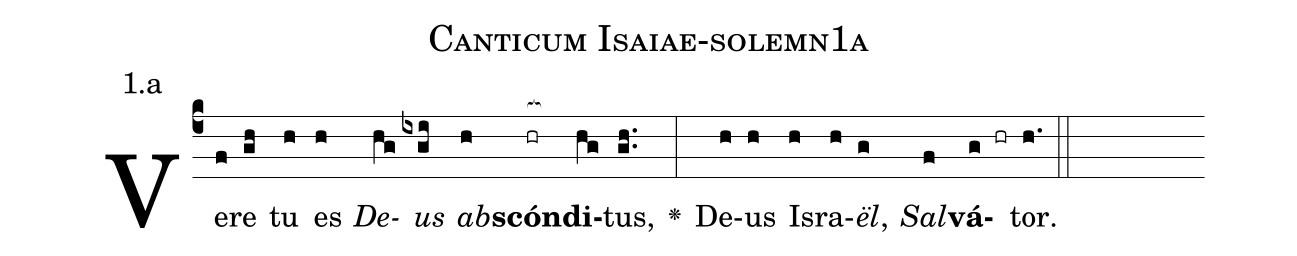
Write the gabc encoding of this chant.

name: Canticum Isaiae-solemn1a;
annotation: 1.a;
%%
(c4)Ve(f)re(gh) tu(h) es(h) <i>De</i>(hg)<i>us</i>(ixgi) <i>ab</i>(h)<b>scón</b>(hr[ocb:1{])<b>di</b>(hg[ocb:0}])tus,(gh..) <v>\greheightstar</v>(:) De(h)us(h) Is(h)ra(h)<i>ël</i>,(g) <i>Sal</i>(f)<b>vá</b>(g hr)tor.(h.) (::)


%E(h) u(h) o(g) u(f) a(g) e.(h.) (::)
